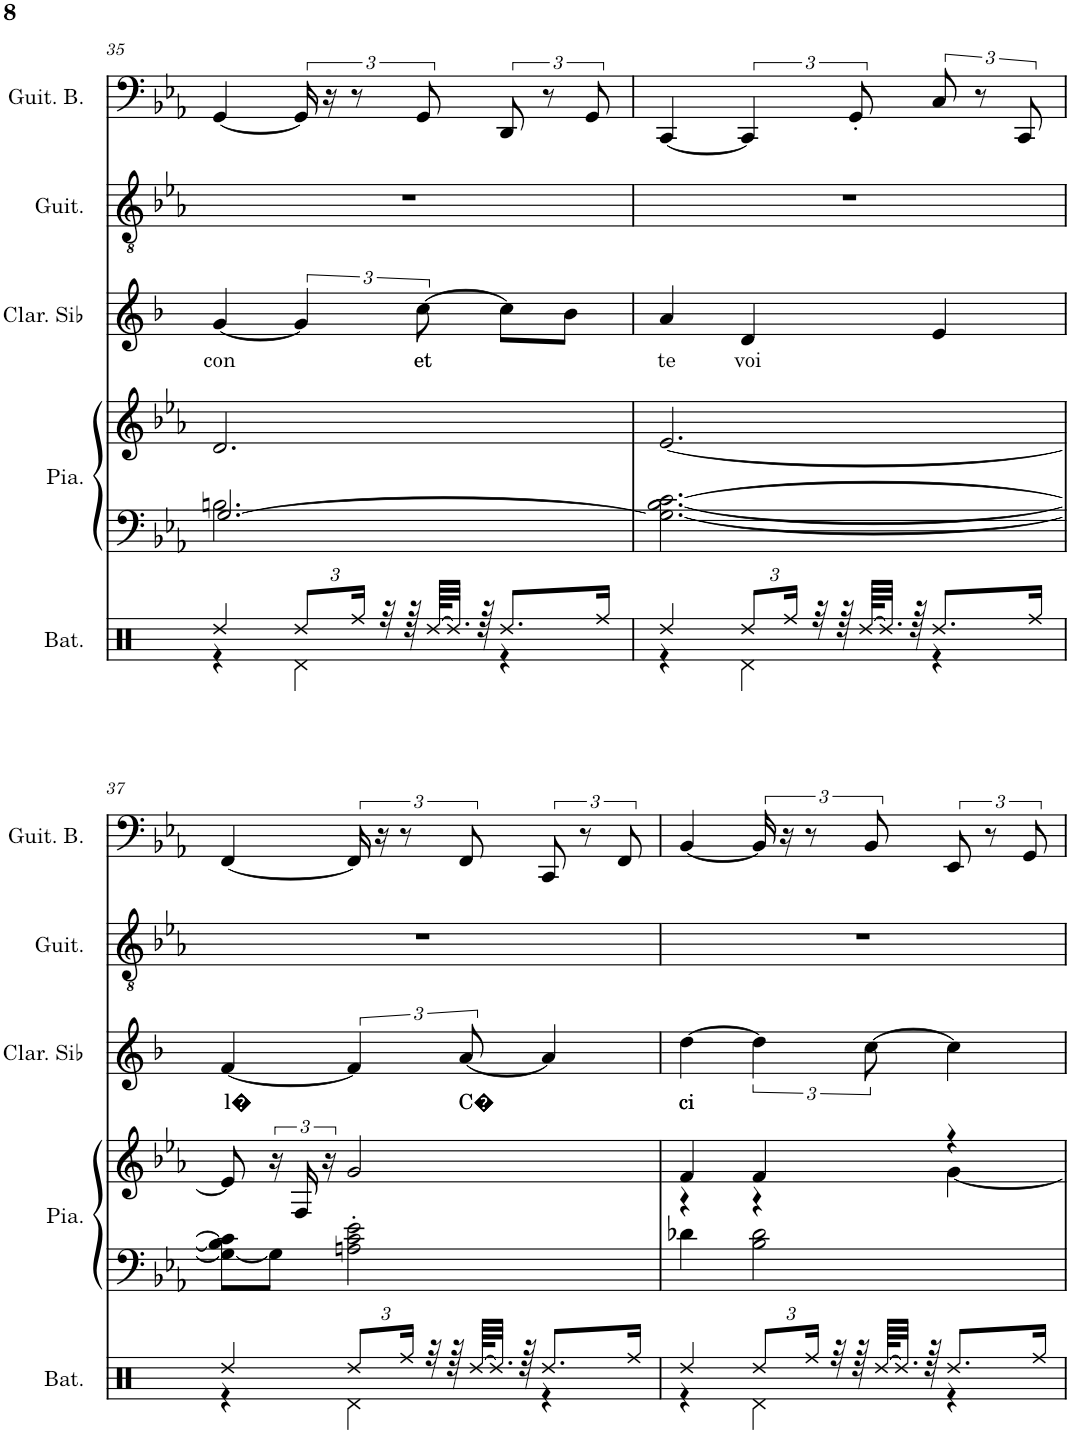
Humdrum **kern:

**kern	**kern	**kern	**kern	**text	**kern	**kern
*part5	*part4	*part4	*part3	*part3	*part2	*part1
*staff6	*staff5	*staff4	*staff3	*staff3	*staff2	*staff1
*I"Batterie	*I"Piano	*	*I"Clarinette en Sib	*	*I"Guitare classique	*I"Guitare Basse
*I'Bat.	*I'Pia.	*	*I'Clar. Sib	*	*I'Guit.	*I'Guit. B.
!!LO:PB:g=z
*clefX	*clefF4	*clefG2	*clefG2	*	*clefGv2	*clefF4
*	*	*	*Trd1c2	*	*	*Trd7c12
*k[]	*k[b-e-a-]	*k[b-e-a-]	*k[b-]	*	*k[b-e-a-]	*k[b-e-a-]
*M3/4	*M3/4	*M3/4	*M3/4	*	*M3/4	*M3/4
=35	=35	=35	=35	=35	=35	=35
*^	*^	*	*	*	*	*
!	!	!	!	!	!	!LO:LY:b	!	!
4Rdd/	4r	[2.G/	2.Bn\	2.d/	[4g/	con	2.r	[4GG/
*Xbrackettup	*	*	*	*	*	*	*	*
12Rdd/L	4Rd\	.	.	.	6g/]	.	.	24GG/]
.	.	.	.	.	.	.	.	24r
24Rff/Jk	.	.	.	.	.	.	.	12r
32r	.	.	.	.	.	.	.	.
64r	.	.	.	.	.	.	.	.
!	!	!	!	!	!	!LO:LY:b	!	!
.	.	.	.	.	[12cc\	et	.	12GG/
[64Rdd/KLLL	.	.	.	.	.	.	.	.
32.Rdd/JJJ]	.	.	.	.	.	.	.	.
64r	.	.	.	.	.	.	.	.
8.Rdd/L	4r	.	.	.	8cc\L]	.	.	12DD/
.	.	.	.	.	.	.	.	12r
.	.	.	.	.	8b-\J	.	.	.
.	.	.	.	.	.	.	.	12GG/
16Rff/Jk	.	.	.	.	.	.	.	.
*	*	*v	*v	*	*	*	*	*
=36	=36	=36	=36	=36	=36	=36	=36
!	!	!	!	!	!LO:LY:b	!	!
4Rdd/	4r	2.G\_ [2.B-\ [2.c\	[2.e-/	4a/	te	2.r	[4CC/
!	!	!	!	!	!LO:LY:b	!	!
12Rdd/L	4Rd\	.	.	4d/	voi	.	6CC/]
24Rff/Jk	.	.	.	.	.	.	.
32r	.	.	.	.	.	.	.
64r	.	.	.	.	.	.	.
.	.	.	.	.	.	.	12GG'/
[64Rdd/KLLL	.	.	.	.	.	.	.
32.Rdd/JJJ]	.	.	.	.	.	.	.
64r	.	.	.	.	.	.	.
8.Rdd/L	4r	.	.	4e/	.	.	12C/
.	.	.	.	.	.	.	12r
.	.	.	.	.	.	.	12CC/
16Rff/Jk	.	.	.	.	.	.	.
!!LO:LB:g=z
=37	=37	=37	=37	=37	=37	=37	=37
!	!	!	!	!	!LO:LY:b	!	!
4Rdd/	4r	8G\_ 8B-\] 8c\]L	8e-/]	[4f/	l�	2.r	[4FF/
.	.	8G\J]	24r	.	.	.	.
.	.	.	24F/	.	.	.	.
.	.	.	24r	.	.	.	.
12Rdd/L	4Rd\	2An\' 2c\' 2e-\'	2g/	6f/]	.	.	24FF/]
.	.	.	.	.	.	.	24r
24Rff/Jk	.	.	.	.	.	.	12r
32r	.	.	.	.	.	.	.
64r	.	.	.	.	.	.	.
!	!	!	!	!	!LO:LY:b	!	!
.	.	.	.	[12a/	C�	.	12FF/
[64Rdd/KLLL	.	.	.	.	.	.	.
32.Rdd/JJJ]	.	.	.	.	.	.	.
64r	.	.	.	.	.	.	.
8.Rdd/L	4r	.	.	4a/]	.	.	12CC/
.	.	.	.	.	.	.	12r
.	.	.	.	.	.	.	12FF/
16Rff/Jk	.	.	.	.	.	.	.
=38	=38	=38	=38	=38	=38	=38	=38
*	*	*	*^	*	*	*	*
!	!	!	!	!	!	!LO:LY:b	!	!
4Rdd/	4r	4d-X\	4f/	4r	[4dd\	ci	2.r	[4BB-/
12Rdd/L	4Rd\	2B-\ 2d-\	4f/	4r	6dd\]	.	.	24BB-/]
.	.	.	.	.	.	.	.	24r
24Rff/Jk	.	.	.	.	.	.	.	12r
32r	.	.	.	.	.	.	.	.
64r	.	.	.	.	.	.	.	.
.	.	.	.	.	[12cc\	.	.	12BB-/
[64Rdd/KLLL	.	.	.	.	.	.	.	.
32.Rdd/JJJ]	.	.	.	.	.	.	.	.
64r	.	.	.	.	.	.	.	.
8.Rdd/L	4r	.	4r	[4g\	4cc\]	.	.	12EE-/
.	.	.	.	.	.	.	.	12r
.	.	.	.	.	.	.	.	12GG/
16Rff/Jk	.	.	.	.	.	.	.	.
*v	*v	*	*v	*v	*	*	*	*
=	=	=	=	=	=	=
*-	*-	*-	*-	*-	*-	*-
